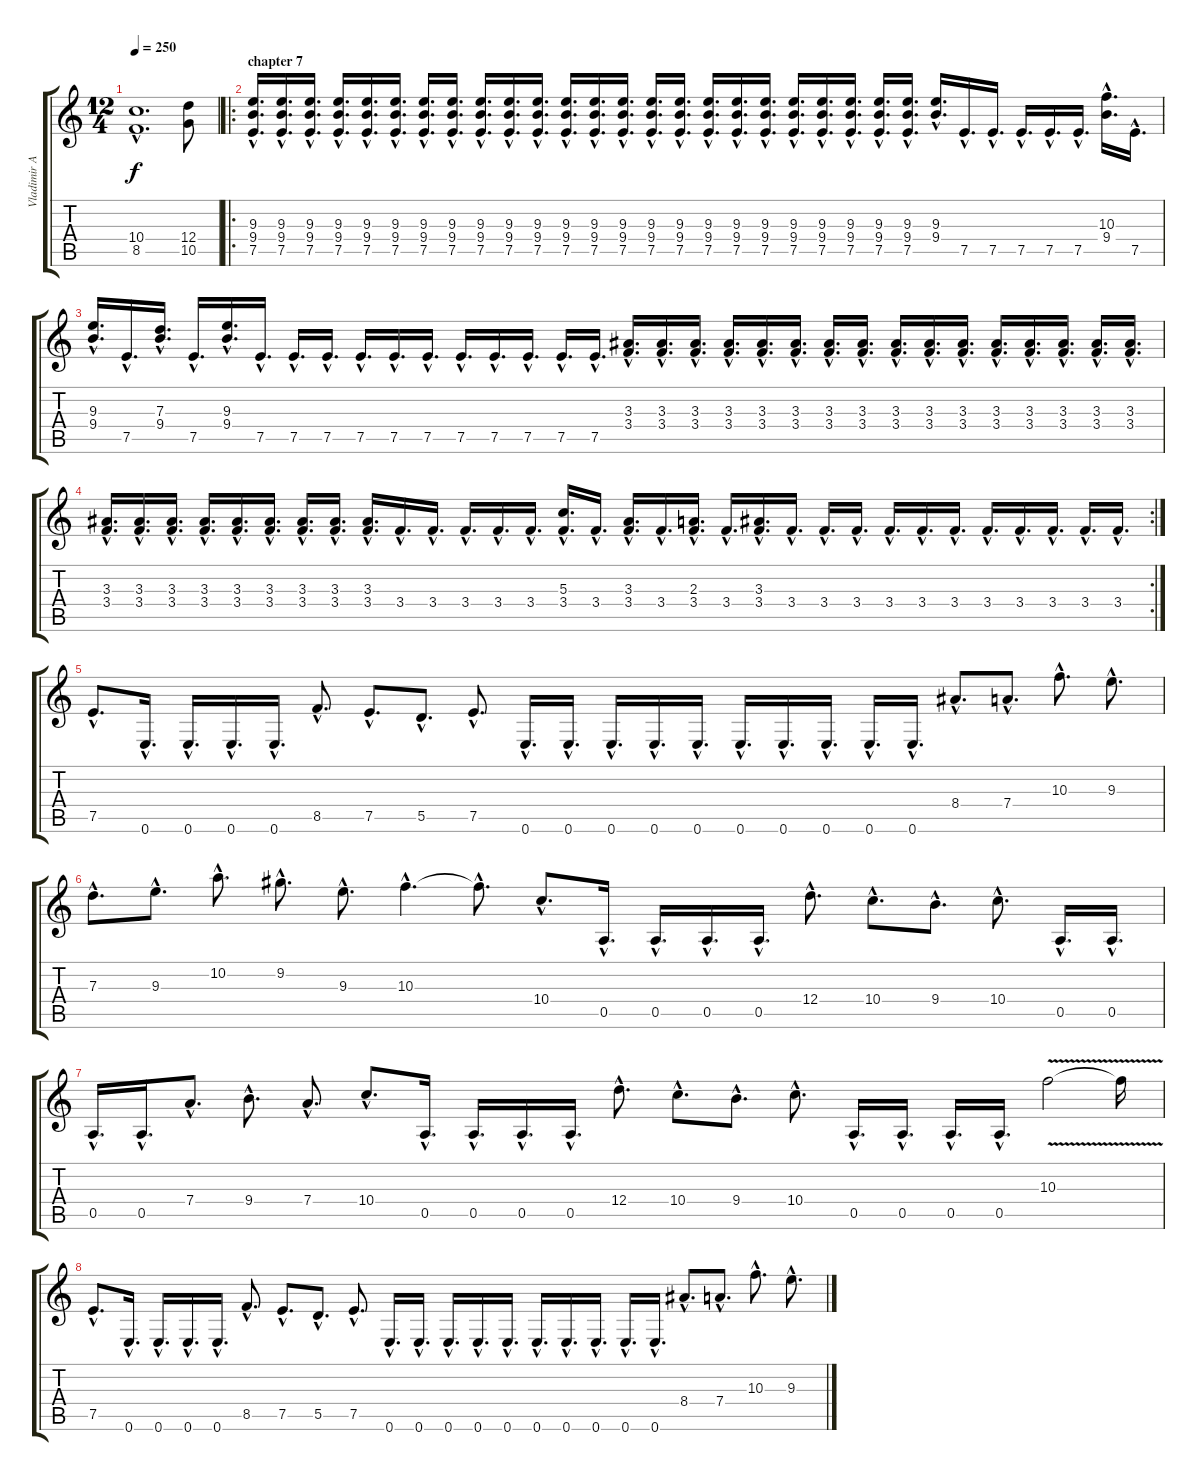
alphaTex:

\track ("Vladimir Antipov guitar" "Vladimir A") {instrument distortionguitar}
\staff {score tabs}
\tuning (E4 B3 G3 D3 A2 E2) {hide}
\ts (12 4)
\tempo 250
\clef g2
\ks c
(10.4{hac} 8.5{hac}).1{d dy f} (12.4 10.5).8 |
\ro
\section ("" "chapter 7")
(9.3{hac} 9.4{hac} 7.5{hac}).16{d} (9.3{hac} 9.4{hac} 7.5{hac}).16{d} (9.3{hac} 9.4{hac} 7.5{hac}).16{d} (9.3{hac} 9.4{hac} 7.5{hac}).16{d} (9.3{hac} 9.4{hac} 7.5{hac}).16{d} (9.3{hac} 9.4{hac} 7.5{hac}).16{d} (9.3{hac} 9.4{hac} 7.5{hac}).16{d} (9.3{hac} 9.4{hac} 7.5{hac}).16{d} (9.3{hac} 9.4{hac} 7.5{hac}).16{d} (9.3{hac} 9.4{hac} 7.5{hac}).16{d} (9.3{hac} 9.4{hac} 7.5{hac}).16{d} (9.3{hac} 9.4{hac} 7.5{hac}).16{d} (9.3{hac} 9.4{hac} 7.5{hac}).16{d} (9.3{hac} 9.4{hac} 7.5{hac}).16{d} (9.3{hac} 9.4{hac} 7.5{hac}).16{d} (9.3{hac} 9.4{hac} 7.5{hac}).16{d} (9.3{hac} 9.4{hac} 7.5{hac}).16{d} (9.3{hac} 9.4{hac} 7.5{hac}).16{d} (9.3{hac} 9.4{hac} 7.5{hac}).16{d} (9.3{hac} 9.4{hac} 7.5{hac}).16{d} (9.3{hac} 9.4{hac} 7.5{hac}).16{d} (9.3{hac} 9.4{hac} 7.5{hac}).16{d} (9.3{hac} 9.4{hac} 7.5{hac}).16{d} (9.3{hac} 9.4{hac} 7.5{hac}).16{d} (9.3{hac} 9.4{hac}).16{d} 7.5{hac}.16{d} 7.5{hac}.16{d} 7.5{hac}.16{d} 7.5{hac}.16{d} 7.5{hac}.16{d} (10.3{hac} 9.4{hac}).16{d} 7.5{hac}.16{d} |
(9.3{hac} 9.4{hac}).16{d} 7.5{hac}.16{d} (7.3{hac} 9.4{hac}).16{d} 7.5{hac}.16{d} (9.3{hac} 9.4{hac}).16{d} 7.5{hac}.16{d} 7.5{hac}.16{d} 7.5{hac}.16{d} 7.5{hac}.16{d} 7.5{hac}.16{d} 7.5{hac}.16{d} 7.5{hac}.16{d} 7.5{hac}.16{d} 7.5{hac}.16{d} 7.5{hac}.16{d} 7.5{hac}.16{d} (3.3{hac} 3.4{hac}).16{d} (3.3{hac} 3.4{hac}).16{d} (3.3{hac} 3.4{hac}).16{d} (3.3{hac} 3.4{hac}).16{d} (3.3{hac} 3.4{hac}).16{d} (3.3{hac} 3.4{hac}).16{d} (3.3{hac} 3.4{hac}).16{d} (3.3{hac} 3.4{hac}).16{d} (3.3{hac} 3.4{hac}).16{d} (3.3{hac} 3.4{hac}).16{d} (3.3{hac} 3.4{hac}).16{d} (3.3{hac} 3.4{hac}).16{d} (3.3{hac} 3.4{hac}).16{d} (3.3{hac} 3.4{hac}).16{d} (3.3{hac} 3.4{hac}).16{d} (3.3{hac} 3.4{hac}).16{d} |
\rc 2
(3.3{hac} 3.4{hac}).16{d} (3.3{hac} 3.4{hac}).16{d} (3.3{hac} 3.4{hac}).16{d} (3.3{hac} 3.4{hac}).16{d} (3.3{hac} 3.4{hac}).16{d} (3.3{hac} 3.4{hac}).16{d} (3.3{hac} 3.4{hac}).16{d} (3.3{hac} 3.4{hac}).16{d} (3.3{hac} 3.4{hac}).16{d} 3.4{hac}.16{d} 3.4{hac}.16{d} 3.4{hac}.16{d} 3.4{hac}.16{d} 3.4{hac}.16{d} (5.3{hac} 3.4{hac}).16{d} 3.4{hac}.16{d} (3.3{hac} 3.4{hac}).16{d} 3.4{hac}.16{d} (2.3{hac} 3.4{hac}).16{d} 3.4{hac}.16{d} (3.3{hac} 3.4{hac}).16{d} 3.4{hac}.16{d} 3.4{hac}.16{d} 3.4{hac}.16{d} 3.4{hac}.16{d} 3.4{hac}.16{d} 3.4{hac}.16{d} 3.4{hac}.16{d} 3.4{hac}.16{d} 3.4{hac}.16{d} 3.4{hac}.16{d} 3.4{hac}.16{d} |
7.5{hac}.8{d} 0.6{hac}.16{d} 0.6{hac}.16{d} 0.6{hac}.16{d} 0.6{hac}.16{d} 8.5{hac}.8{d} 7.5{hac}.8{d} 5.5{hac}.8{d} 7.5{hac}.8{d} 0.6{hac}.16{d} 0.6{hac}.16{d} 0.6{hac}.16{d} 0.6{hac}.16{d} 0.6{hac}.16{d} 0.6{hac}.16{d} 0.6{hac}.16{d} 0.6{hac}.16{d} 0.6{hac}.16{d} 0.6{hac}.16{d} 8.4{hac}.8{d} 7.4{hac}.8{d} 10.3{hac}.8{d} 9.3{hac}.8{d} |
7.3{hac}.8{d} 9.3{hac}.8{d} 10.2{hac}.8{d} 9.2{hac}.8{d} 9.3{hac}.8{d} 10.3{hac}.4{d} 10.3{hac t}.8{d} 10.4{hac}.8{d} 0.5{hac}.16{d} 0.5{hac}.16{d} 0.5{hac}.16{d} 0.5{hac}.16{d} 12.4{hac}.8{d} 10.4{hac}.8{d} 9.4{hac}.8{d} 10.4{hac}.8{d} 0.5{hac}.16{d} 0.5{hac}.16{d} |
0.5{hac}.16{d} 0.5{hac}.16{d} 7.4{hac}.8{d} 9.4{hac}.8{d} 7.4{hac}.8{d} 10.4{hac}.8{d} 0.5{hac}.16{d} 0.5{hac}.16{d} 0.5{hac}.16{d} 0.5{hac}.16{d} 12.4{hac}.8{d} 10.4{hac}.8{d} 9.4{hac}.8{d} 10.4{hac}.8{d} 0.5{hac}.16{d} 0.5{hac}.16{d} 0.5{hac}.16{d} 0.5{hac}.16{d} 10.3{v}.2 10.3{t}.16 |
7.5{hac}.8{d} 0.6{hac}.16{d} 0.6{hac}.16{d} 0.6{hac}.16{d} 0.6{hac}.16{d} 8.5{hac}.8{d} 7.5{hac}.8{d} 5.5{hac}.8{d} 7.5{hac}.8{d} 0.6{hac}.16{d} 0.6{hac}.16{d} 0.6{hac}.16{d} 0.6{hac}.16{d} 0.6{hac}.16{d} 0.6{hac}.16{d} 0.6{hac}.16{d} 0.6{hac}.16{d} 0.6{hac}.16{d} 0.6{hac}.16{d} 8.4{hac}.8{d} 7.4{hac}.8{d} 10.3{hac}.8{d} 9.3{hac}.8{d}
